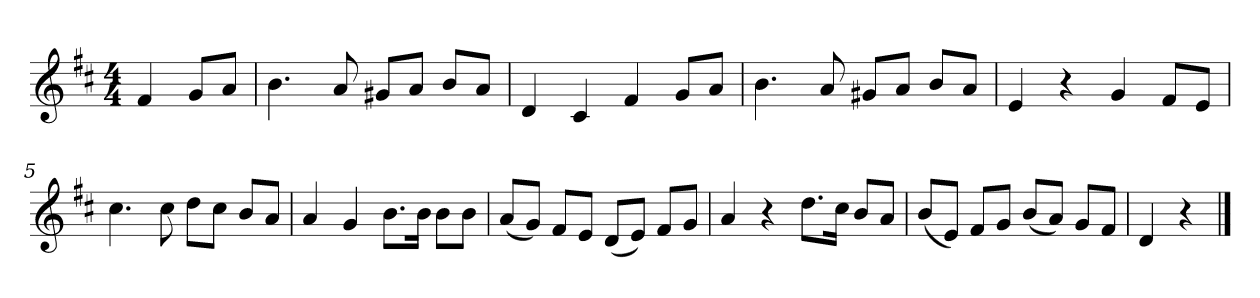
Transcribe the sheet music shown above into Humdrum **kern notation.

**kern
*part1
*staff1
*k[f#c#]
*M4/4
*MM120
=
4f#
8gL
8aJ
=1
4.b
8a
8g#XL
8aJ
8bL
8aJ
=2
4d
4c#
4f#
8gL
8aJ
=3
4.b
8a
8g#XL
8aJ
8bL
8aJ
=4
4e
4r
4g
8f#L
8eJ
=5
4.cc#
8cc#
8ddL
8cc#J
8bL
8aJ
=6
4a
4g
8.bL
16bJk
8bL
8bJ
=7
(8aL
8gJ)
8f#L
8eJ
(8dL
8eJ)
8f#L
8gJ
=8
4a
4r
8.ddL
16cc#Jk
8bL
8aJ
=9
(8bL
8eJ)
8f#L
8gJ
(8bL
8aJ)
8gL
8f#J
=10
4d
4r
==
*-
